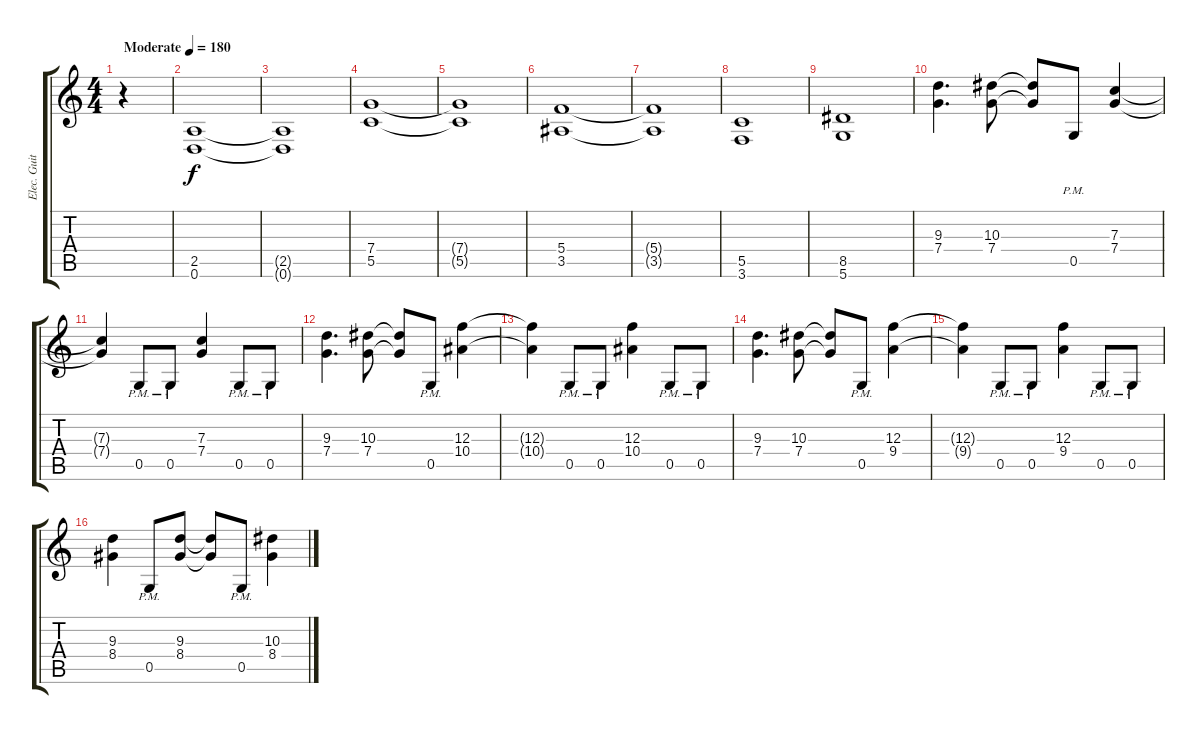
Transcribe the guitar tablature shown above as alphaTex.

\track ("Elec. Guitar 1" "Elec. Guit") {mute instrument distortionguitar}
\staff {score tabs}
\tuning (D4 A3 F3 C3 G2 D2) {hide}
\ts (4 4)
\tempo (180 "Moderate")
\clef g2
\ks c
r.4{dy f instrument distortionguitar} |
(2.5 0.6).1 |
(2.5{t} 0.6{t}).1 |
(7.4 5.5).1 |
(7.4{t} 5.5{t}).1 |
(5.4 3.5).1 |
(5.4{t} 3.5{t}).1 |
(5.5 3.6).1 |
(8.5 5.6).1 |
(9.3 7.4).4{d} (10.3 7.4).8 (10.3{t} 7.4{t}).8 0.5{pm}.8 (7.3 7.4).4 |
(7.3{t} 7.4{t}).4 0.5{pm}.8 0.5{pm}.8 (7.3 7.4).4 0.5{pm}.8 0.5{pm}.8 |
(9.3 7.4).4{d} (10.3 7.4).8 (10.3{t} 7.4{t}).8 0.5{pm}.8 (12.3 10.4).4 |
(12.3{t} 10.4{t}).4 0.5{pm}.8 0.5{pm}.8 (12.3 10.4).4 0.5{pm}.8 0.5{pm}.8 |
(9.3 7.4).4{d} (10.3 7.4).8 (10.3{t} 7.4{t}).8 0.5{pm}.8 (12.3 9.4).4 |
(12.3{t} 9.4{t}).4 0.5{pm}.8 0.5{pm}.8 (12.3 9.4).4 0.5{pm}.8 0.5{pm}.8 |
(9.3 8.4).4 0.5{pm}.8 (9.3 8.4).8 (9.3{t} 8.4{t}).8 0.5{pm}.8 (10.3 8.4).4
